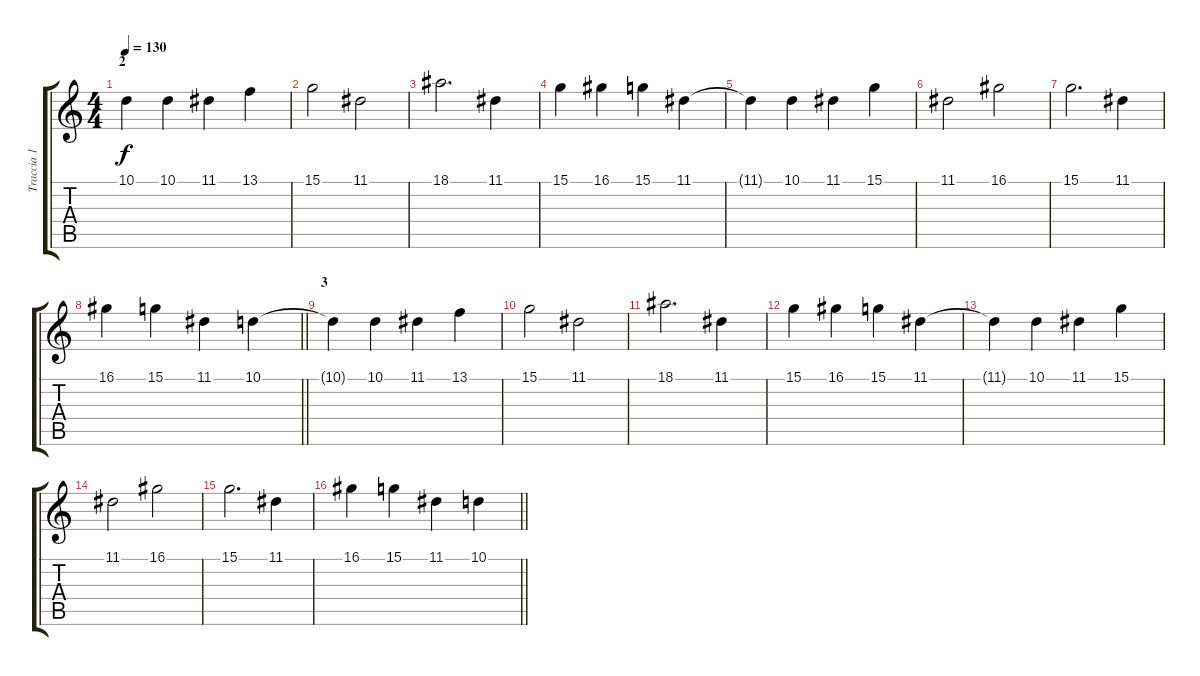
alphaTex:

\track ("Traccia 1" "Traccia 1") {instrument acousticgrandpiano}
\staff {score tabs}
\tuning (E4 B3 G3 D3 A2 E2) {hide}
\ts (4 4)
\section ("" "2")
\tempo 130
\clef g2
\ks c
10.1{t}.4{dy f} 10.1.4 11.1.4 13.1.4 |
15.1.2 11.1.2 |
18.1.2{d} 11.1.4 |
15.1.4 16.1.4 15.1.4 11.1.4 |
11.1{t}.4 10.1.4 11.1.4 15.1.4 |
11.1.2 16.1.2 |
15.1.2{d} 11.1.4 |
\barLineRight lightlight
16.1.4 15.1.4 11.1.4 10.1.4 |
\section ("" "3")
10.1{t}.4 10.1.4 11.1.4 13.1.4 |
15.1.2 11.1.2 |
18.1.2{d} 11.1.4 |
15.1.4 16.1.4 15.1.4 11.1.4 |
11.1{t}.4 10.1.4 11.1.4 15.1.4 |
11.1.2 16.1.2 |
15.1.2{d} 11.1.4 |
\barLineRight lightlight
16.1.4 15.1.4 11.1.4 10.1.4
